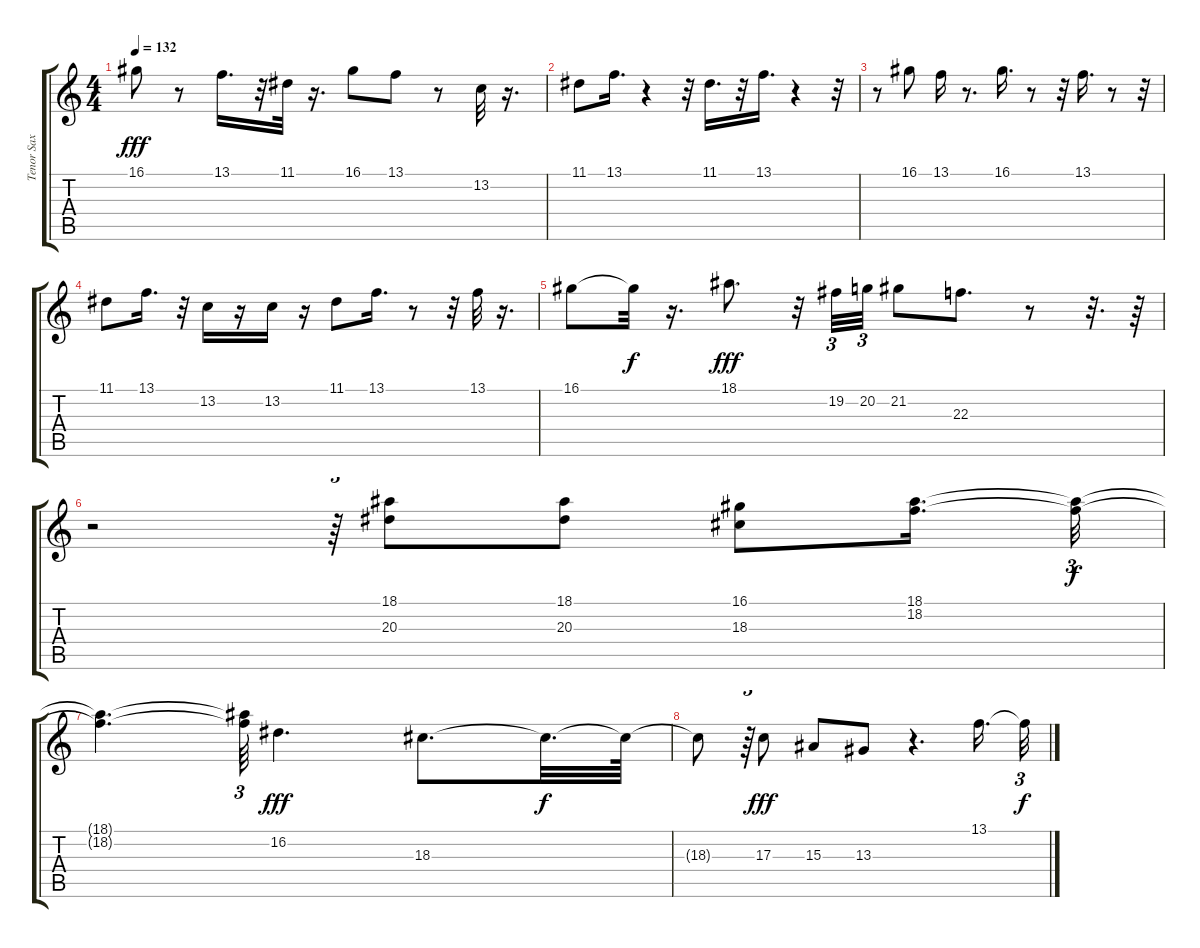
\track ("Tenor Sax" "Tenor Sax") {instrument brasssection}
\staff {score tabs}
\tuning (E4 B3 G3 D3 A2 E2) {hide}
\ts (4 4)
\tempo 132
\clef g2
\ks c
16.1.8{dy fff} r.8 13.1.16{d} r.32 11.1.32 r.16{d} 16.1.8 13.1.8 r.8 13.2.32 r.16{d} |
11.1.8 13.1.16{d} r.4 r.32 11.1.16{d} r.32 13.1.16{d} r.4 r.32 |
r.8 16.1.8 13.1.16 r.8{d} 16.1.16{d} r.8 r.32 13.1.16{d} r.8 r.32 |
11.1.8 13.1.16{d} r.32 13.2.16 r.16 13.2.16 r.16 11.1.8 13.1.16{d} r.8 r.32 13.1.32 r.16{d} |
16.1.8 16.1{t}.32{dy f} r.16{d} 18.1.8{d dy fff} r.32 19.2.32{tu (3 2)} 20.2.32{tu (3 2)} 21.2.8 22.3.8{d} r.8 r.32{d} r.64 |
r.2 r.64{tu (3 2)} (18.1 20.3).8 (18.1 20.3).8 (16.1 18.3).8 (18.1 18.2).16{d} (18.1{t} 18.2{t}).32{tu (3 2) dy f} |
(18.1{t} 18.2{t}).4{d} (18.1{t} 18.2{t}).64{tu (3 2)} 16.2.4{d dy fff} 18.3.8{d} 18.3{t}.32{d dy f} 18.3{t}.64 |
18.3{t}.8 r.64{tu (3 2)} 17.3.8{dy fff} 15.3.8 13.3.8 r.4{d} 13.1.16{d} 13.1{t}.32{tu (3 2) dy f}
